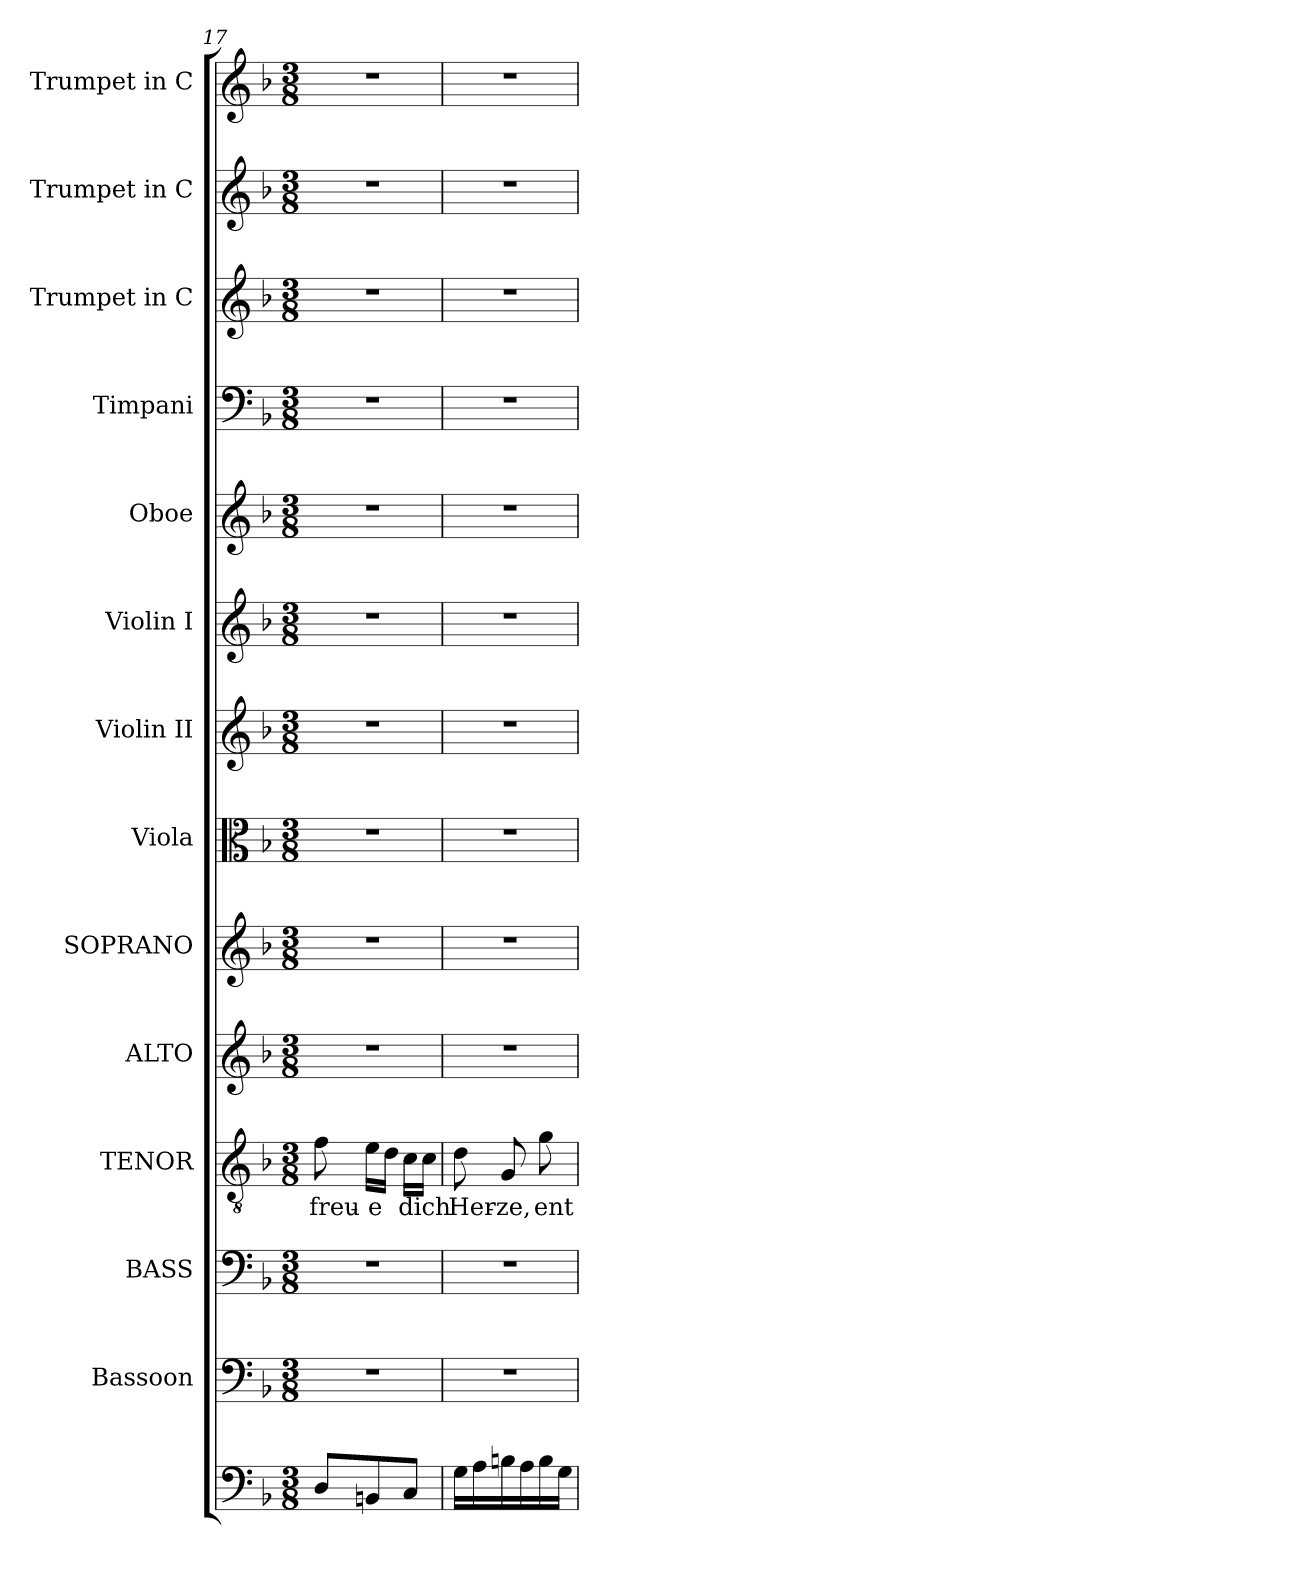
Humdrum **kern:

**kern	**kern	**kern	**kern	**text	**kern	**kern	**kern	**kern	**kern	**kern	**kern	**kern	**kern	**kern
*part14	*part13	*part12	*part11	*part11	*part10	*part9	*part8	*part7	*part6	*part5	*part4	*part3	*part2	*part1
*staff14	*staff13	*staff12	*staff11	*staff11	*staff10	*staff9	*staff8	*staff7	*staff6	*staff5	*staff4	*staff3	*staff2	*staff1
*	*I"Bassoon	*I"BASS	*I"TENOR	*	*I"ALTO	*I"SOPRANO	*I"Viola	*I"Violin II	*I"Violin I	*I"Oboe	*I"Timpani	*I"Trumpet in C	*I"Trumpet in C	*I"Trumpet in C
*	*	*	*	*	*I'Alto	*I'Soprano	*I'Viola	*I'Violin II	*I'Violin I	*I'Oboe	*I'Timp.	*	*	*
*clefF4	*clefF4	*clefF4	*clefGv2	*	*clefG2	*clefG2	*clefC3	*clefG2	*clefG2	*clefG2	*clefF4	*clefG2	*clefG2	*clefG2
*	*	*	*ITrd7c12	*	*	*	*	*	*	*	*	*	*	*
*k[b-]	*k[b-]	*k[b-]	*k[b-]	*	*k[b-]	*k[b-]	*k[b-]	*k[b-]	*k[b-]	*k[b-]	*k[b-]	*k[b-]	*k[b-]	*k[b-]
*F:	*F:	*F:	*F:	*	*F:	*F:	*F:	*F:	*F:	*F:	*F:	*F:	*F:	*F:
*M3/8	*M3/8	*M3/8	*M3/8	*	*M3/8	*M3/8	*M3/8	*M3/8	*M3/8	*M3/8	*M3/8	*M3/8	*M3/8	*M3/8
=17	=17	=17	=17	=17	=17	=17	=17	=17	=17	=17	=17	=17	=17	=17
!	!LO:N:vis=1	!LO:N:vis=1	!	!	!	!	!	!	!	!	!	!	!	!
!	!	!	!	!LO:LY:b:color=#000000	!LO:N:vis=1	!LO:N:vis=1	!LO:N:vis=1	!LO:N:vis=1	!LO:N:vis=1	!LO:N:vis=1	!LO:N:vis=1	!LO:N:vis=1	!LO:N:vis=1	!LO:N:vis=1
8Di/L	4.r	4.r	8Fi\	-freu-	4.r	4.r	4.r	4.r	4.r	4.r	4.r	4.r	4.r	4.r
!	!	!	!	!LO:LY:b:color=#000000	!	!	!	!	!	!	!	!	!	!
8BBni/	.	.	16Ei\LL	-e	.	.	.	.	.	.	.	.	.	.
.	.	.	16Di\JJ	.	.	.	.	.	.	.	.	.	.	.
!	!	!	!	!LO:LY:b:color=#000000	!	!	!	!	!	!	!	!	!	!
8Ci/J	.	.	16Ci\LL	dich	.	.	.	.	.	.	.	.	.	.
.	.	.	16Ci\JJ	.	.	.	.	.	.	.	.	.	.	.
=18	=18	=18	=18	=18	=18	=18	=18	=18	=18	=18	=18	=18	=18	=18
!	!LO:N:vis=1	!LO:N:vis=1	!	!	!	!	!	!	!	!	!	!	!	!
!	!	!	!	!LO:LY:b:color=#000000	!LO:N:vis=1	!LO:N:vis=1	!LO:N:vis=1	!LO:N:vis=1	!LO:N:vis=1	!LO:N:vis=1	!LO:N:vis=1	!LO:N:vis=1	!LO:N:vis=1	!LO:N:vis=1
16Gi\LL	4.r	4.r	8Di\	Her-	4.r	4.r	4.r	4.r	4.r	4.r	4.r	4.r	4.r	4.r
16Ai\	.	.	.	.	.	.	.	.	.	.	.	.	.	.
!	!	!	!	!LO:LY:b:color=#000000	!	!	!	!	!	!	!	!	!	!
16Bni\	.	.	8GGi/	-ze,	.	.	.	.	.	.	.	.	.	.
16Ai\	.	.	.	.	.	.	.	.	.	.	.	.	.	.
!	!	!	!	!LO:LY:b:color=#000000	!	!	!	!	!	!	!	!	!	!
16Bi\	.	.	8Gi\	ent-	.	.	.	.	.	.	.	.	.	.
16Gi\JJ	.	.	.	.	.	.	.	.	.	.	.	.	.	.
=	=	=	=	=	=	=	=	=	=	=	=	=	=	=
*-	*-	*-	*-	*-	*-	*-	*-	*-	*-	*-	*-	*-	*-	*-
